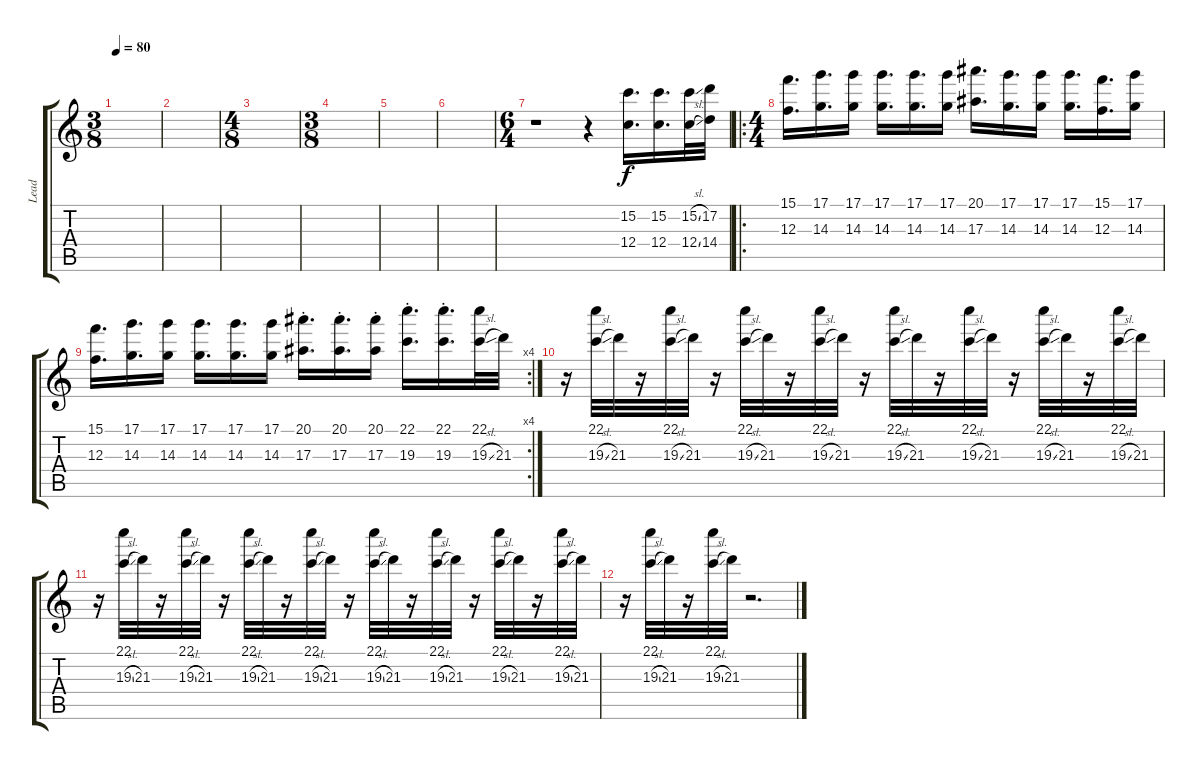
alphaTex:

\track ("Lead" "Lead") {instrument distortionguitar}
\staff {score tabs}
\tuning (D4 A3 F3 C3 G2 D2) {hide}
\ts (3 8)
\tempo 80
\clef g2
\ks c
|
|
\ts (4 8)
|
\ts (3 8)
|
|
|
\ts (6 4)
r.1 r.4 (15.2 12.4).16{d} (15.2 12.4).16{d} (15.2{sl} 12.4{sl}).32 (17.2 14.4).32 |
\ro
\ts (4 4)
(15.1 12.3).16{d} (17.1 14.3).16{d} (17.1 14.3).16 (17.1 14.3).16{d} (17.1 14.3).16{d} (17.1 14.3).16 (20.1 17.3).16{d} (17.1 14.3).16{d} (17.1 14.3).16 (17.1 14.3).16{d} (15.1 12.3).16{d} (17.1 14.3).16 |
\rc 4
(15.1 12.3).16{d} (17.1 14.3).16{d} (17.1 14.3).16 (17.1 14.3).16{d} (17.1 14.3).16{d} (17.1 14.3).16 (20.1 17.3{st}).16{d} (20.1 17.3{st}).16{d} (20.1 17.3{st}).16 (22.1 19.3{st}).16{d} (22.1 19.3{st}).16{d} (22.1 19.3{sl}).32 21.3.32 |
r.16{volume 0} (22.1 19.3{sl}).32 21.3.32 r.16 (22.1 19.3{sl}).32 21.3.32 r.16 (22.1 19.3{sl}).32 21.3.32 r.16 (22.1 19.3{sl}).32 21.3.32 r.16 (22.1 19.3{sl}).32 21.3.32 r.16 (22.1 19.3{sl}).32 21.3.32 r.16 (22.1 19.3{sl}).32 21.3.32 r.16 (22.1 19.3{sl}).32 21.3.32 |
r.16 (22.1 19.3{sl}).32 21.3.32 r.16 (22.1 19.3{sl}).32 21.3.32 r.16 (22.1 19.3{sl}).32 21.3.32 r.16 (22.1 19.3{sl}).32 21.3.32 r.16 (22.1 19.3{sl}).32 21.3.32 r.16 (22.1 19.3{sl}).32 21.3.32 r.16 (22.1 19.3{sl}).32 21.3.32 r.16 (22.1 19.3{sl}).32 21.3.32 |
r.16 (22.1 19.3{sl}).32 21.3.32 r.16 (22.1 19.3{sl}).32 21.3.32 r.2{d}
